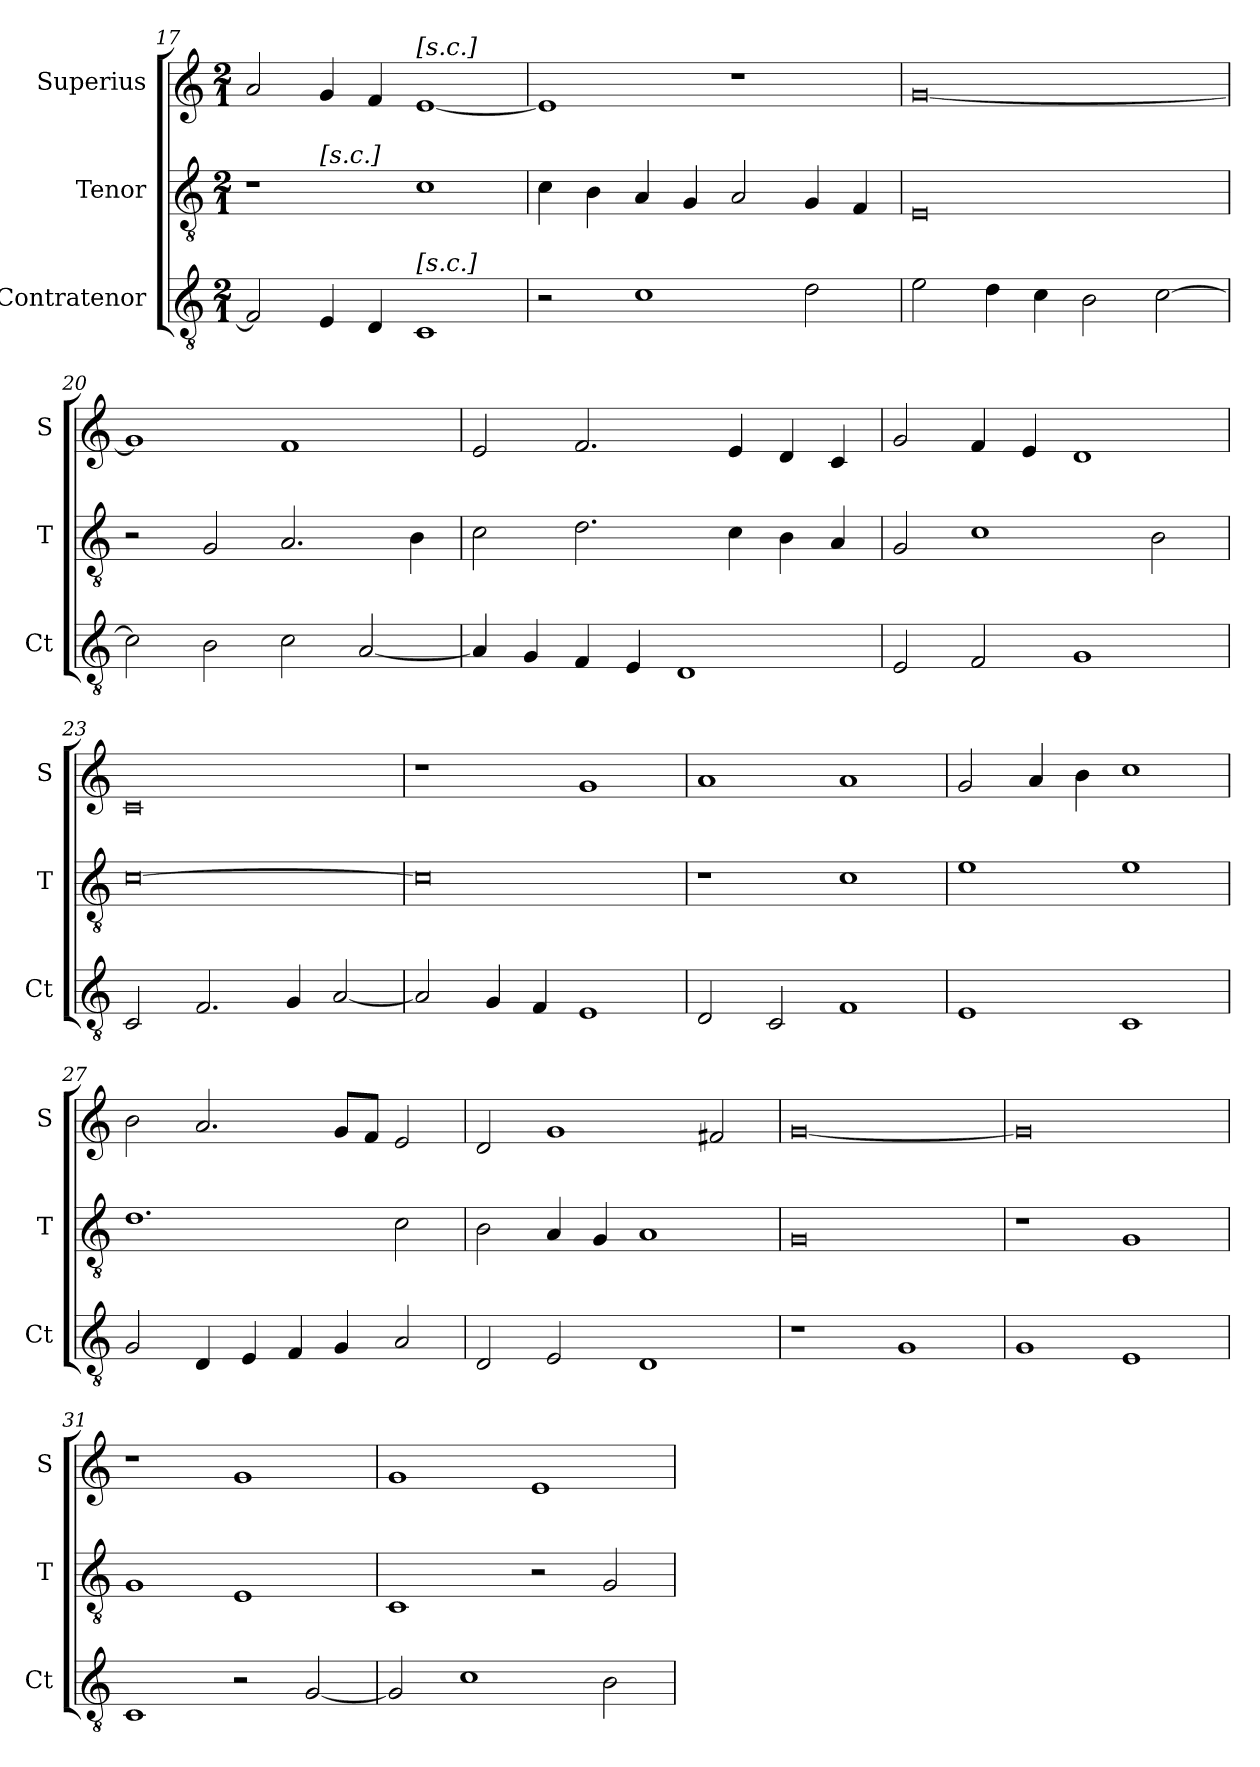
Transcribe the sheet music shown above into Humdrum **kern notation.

**kern	**kern	**kern
*part3	*part2	*part1
*staff3	*staff2	*staff1
*I"Contratenor	*I"Tenor	*I"Superius
*I'Ct	*I'T	*I'S
*clefGv2	*clefGv2	*clefG2
*k[]	*k[]	*k[]
*M2/1	*M2/1	*M2/1
=17	=17	=17
*	*^	*
2F]	1r	2ryy	2a
!	!	!LO:TX:a:t=[s.c.]	!
4E	.	1.ryy	4g
4D	.	.	4f
!	!	!	!LO:TX:a:t=[s.c.]
!LO:TX:a:t=[s.c.]	!	!	!
1C	1c	.	[1e
*	*v	*v	*
=18	=18	=18
2r	4c	1e]
.	4B	.
1c	4A	.
.	4G	.
.	2A	1r
2d	4G	.
.	4F	.
=19	=19	=19
2e	0E	[0g
4d	.	.
4c	.	.
2B	.	.
[2c	.	.
=20	=20	=20
2c]	2r	1g]
2B	2G	.
2c	2.A	1f
[2A	.	.
.	4B	.
=21	=21	=21
4A]	2c	2e
4G	.	.
4F	2.d	2.f
4E	.	.
1D	.	.
.	4c	4e
.	4B	4d
.	4A	4c
=22	=22	=22
2E	2G	2g
2F	1c	4f
.	.	4e
1G	.	1d
.	2B	.
=23	=23	=23
2C	[0c	0c
2.F	.	.
4G	.	.
[2A	.	.
=24	=24	=24
2A]	0c]	1r
4G	.	.
4F	.	.
1E	.	1g
=25	=25	=25
2D	1r	1a
2C	.	.
1F	1c	1a
=26	=26	=26
1E	1e	2g
.	.	4a
.	.	4b
1C	1e	1cc
=27	=27	=27
2G	1.d	2b
4D	.	2.a
4E	.	.
4F	.	.
4G	.	8gL
.	.	8fJ
2A	2c	2e
=28	=28	=28
2D	2B	2d
2E	4A	1g
.	4G	.
1D	1A	.
.	.	2f#X
=29	=29	=29
1r	0G	[0g
1G	.	.
=30	=30	=30
1G	1r	0g]
1E	1G	.
=31	=31	=31
1C	1G	1r
2r	1E	1g
[2G	.	.
=32	=32	=32
2G]	1C	1g
1c	.	.
.	2r	1e
2B	2G	.
=	=	=
*-	*-	*-
